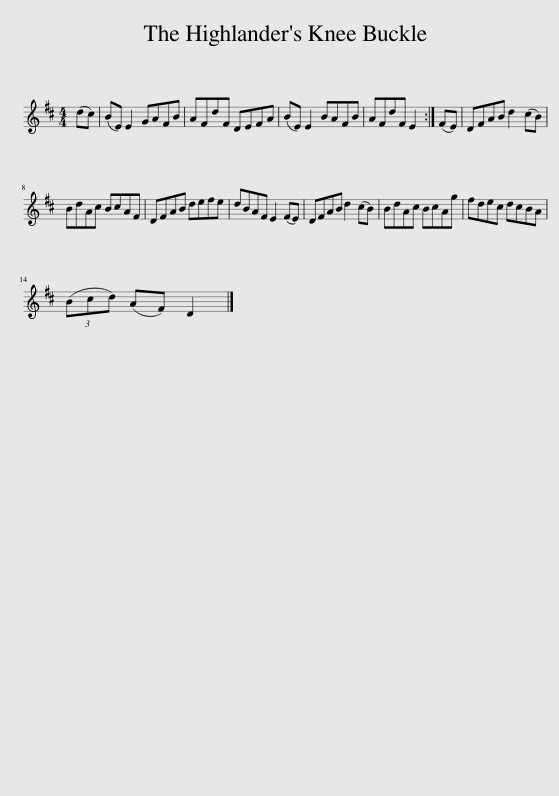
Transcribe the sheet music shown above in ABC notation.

X:1
L:1/8
M:4/4
I:linebreak $
K:D
V:1 treble
V:1
 (dc) | (BE) E2 GAFB | AFdF DEFA | (BE) E2 BAFB | AFdF E2 :| %5
 (FE) | DFAB d2 (cB) |$ BdAc BcAF | DFAB defe | dBAF E2 (FE) | %10
 DFAB d2 (cB) | BdAc BcAg | fdec dcBA |$ (3(Bcd) (AF) D2 |] %14
